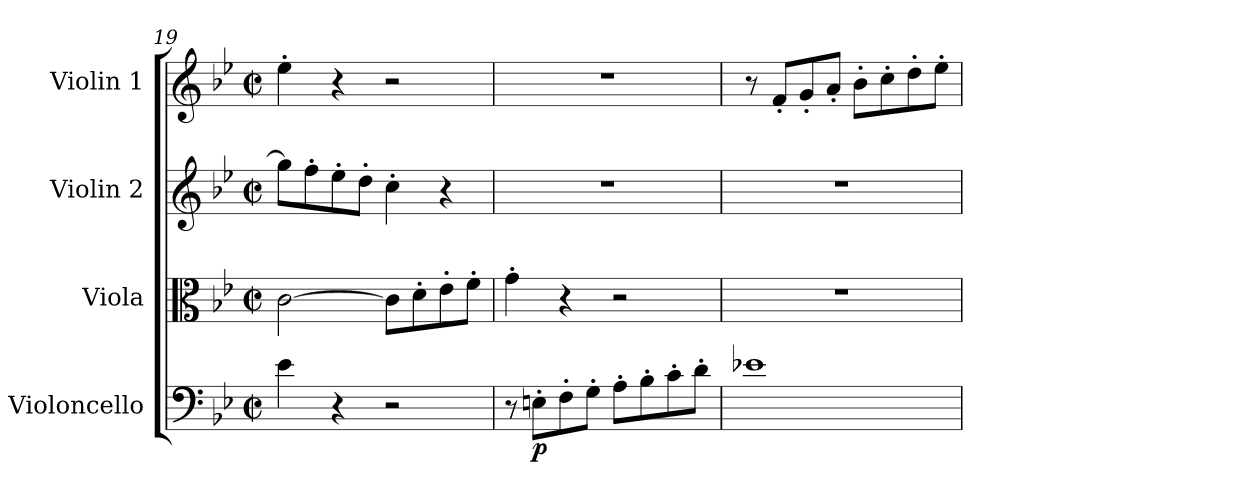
**kern	**dynam	**kern	**kern	**kern
*part4	*part4	*part3	*part2	*part1
*staff4	*staff4	*staff3	*staff2	*staff1
*I"Violoncello	*	*I"Viola	*I"Violin 2	*I"Violin 1
*I'Vc	*	*I'Vla	*I'Vln	*I'Vln
*clefF4	*	*clefC3	*clefG2	*clefG2
*k[b-e-]	*	*k[b-e-]	*k[b-e-]	*k[b-e-]
*M2/2	*	*M2/2	*M2/2	*M2/2
*met(c|)	*	*met(c|)	*met(c|)	*met(c|)
=19	=19	=19	=19	=19
4e-\	.	[2c\	8gg\L]	4ee-'\
.	.	.	8ff'\	.
4r	.	.	8ee-'\	4r
.	.	.	8dd'\J	.
2r	.	8c\L]	4cc'\	2r
.	.	8d'\	.	.
.	.	8e-'\	4r	.
.	.	8f'\J	.	.
=20	=20	=20	=20	=20
8r	.	4g'\	1r	1r
!	!LO:DY:b	!	!	!
8En'\L	p	.	.	.
8F'\	.	4r	.	.
8G'\J	.	.	.	.
8A'\L	.	2r	.	.
8B-'\	.	.	.	.
8c'\	.	.	.	.
8d'\J	.	.	.	.
!!LO:PB:g=z
=21	=21	=21	=21	=21
1e-X	.	1r	1r	8r
.	.	.	.	8f'/L
.	.	.	.	8g'/
.	.	.	.	8a'/J
.	.	.	.	8b-'\L
.	.	.	.	8cc'\
.	.	.	.	8dd'\
.	.	.	.	8ee-'\J
=	=	=	=	=
*-	*-	*-	*-	*-
